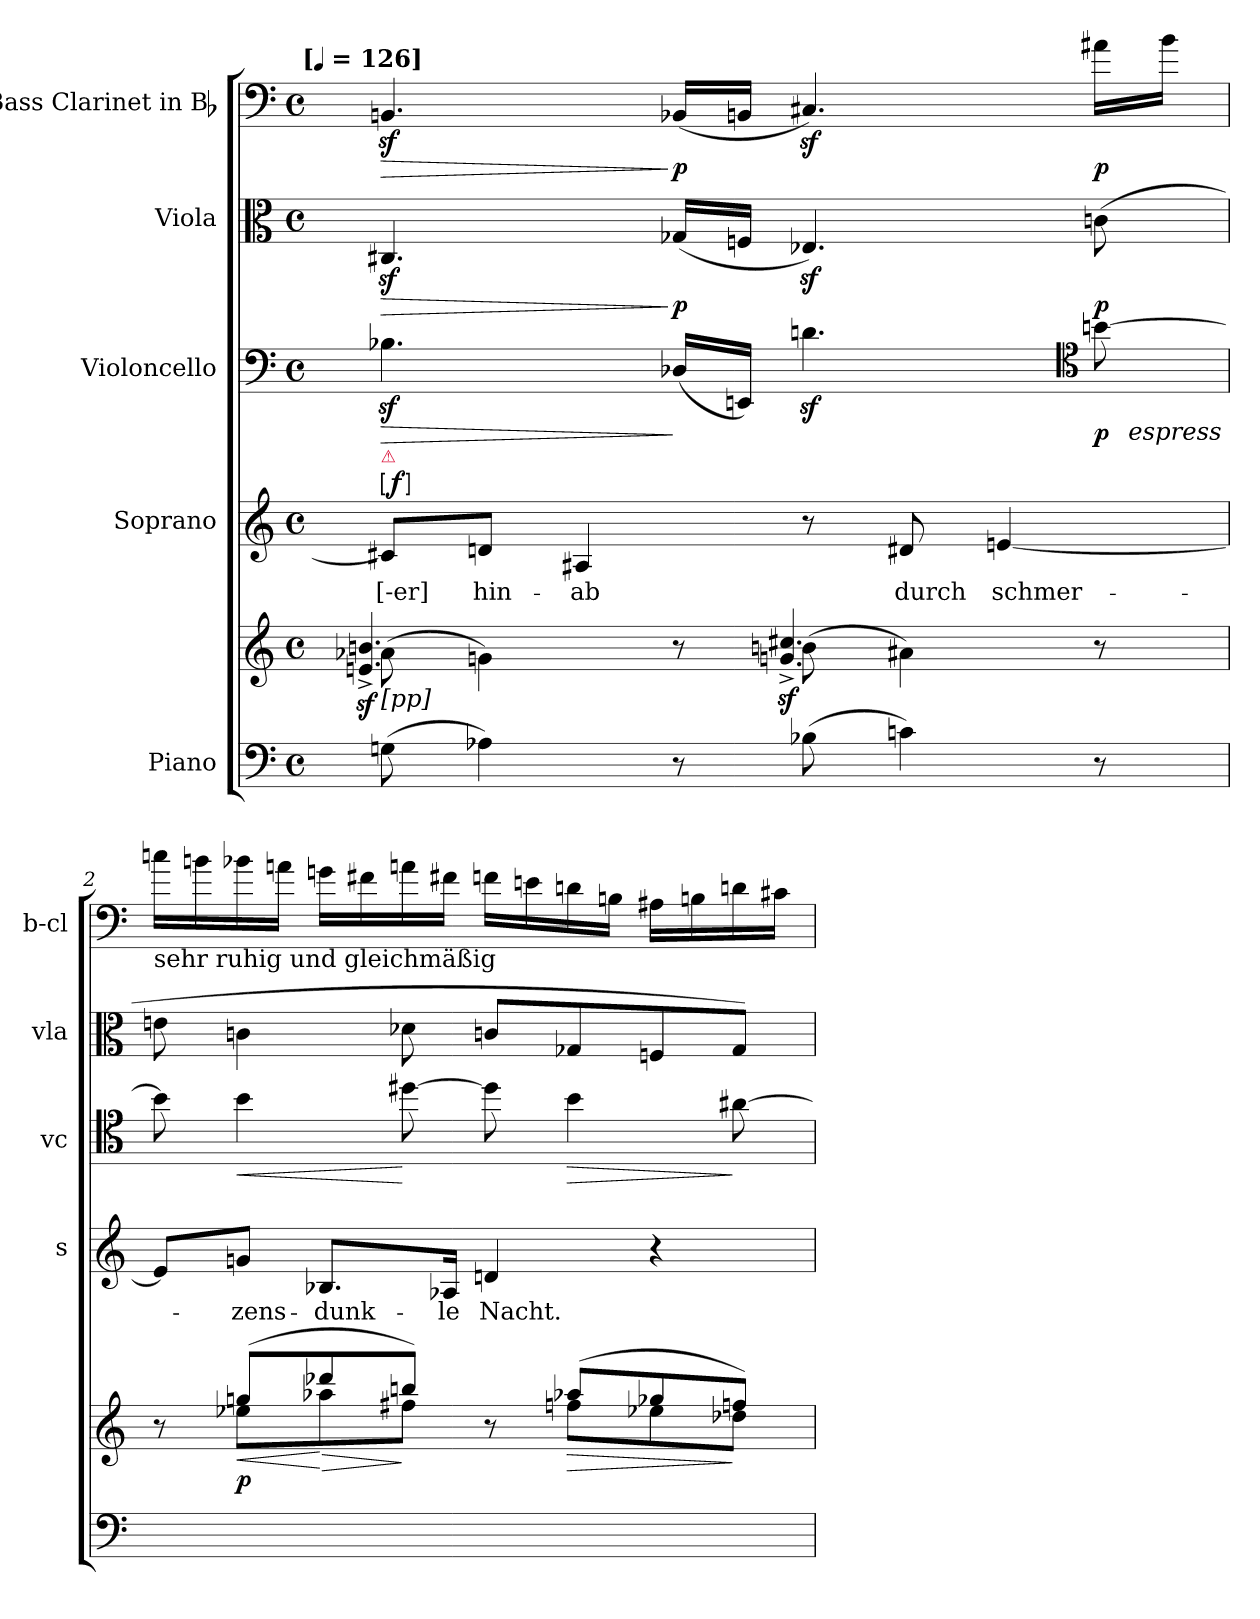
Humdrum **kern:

**kern	**kern	**dynam	**kern	**text	**dynam	**kern	**dynam	**kern	**dynam	**kern	**dynam
*part5	*part5	*part5	*part4	*part4	*part4	*part3	*part3	*part2	*part2	*part1	*part1
*staff6	*staff5	*staff5/6	*staff4	*staff4	*staff4	*staff3	*staff3	*staff2	*staff2	*staff1	*staff1
*I"Piano	*	*	*I"Soprano	*	*	*I"Violoncello	*	*I"Viola	*	*I"Bass Clarinet in Bb	*
*	*	*	*I's	*	*	*I'vc	*	*I'vla	*	*I'b-cl	*
*clefF4	*clefG2	*	*clefG2	*	*	*clefF4	*	*clefC3	*	*clefF4	*
*	*	*	*	*	*	*	*	*	*	*ITrd1c2	*
*k[]	*k[]	*	*k[]	*	*	*k[]	*	*k[]	*	*k[b-e-]	*
!!LO:TX:omd:t=[[quarter] = 126]
*M4/4	*M4/4	*	*M4/4	*	*	*M4/4	*	*M4/4	*	*M4/4	*
*met(c)	*met(c)	*	*met(c)	*	*	*met(c)	*	*met(c)	*	*met(c)	*
*MM126	*MM126	*	*MM126	*	*	*MM126	*	*MM126	*	*MM126	*
=1	=1	=1	=1	=1	=1	=1	=1	=1	=1	=1	=1
*	*^	*	*	*	*	*	*	*	*	*	*
!	!	!	!	!LO:TX:a:color=crimson:t=⚠	!	!	!	!	!	!	!	!
!	!LO:TX:b:t=[pp]	!	!	!	!	!	!	!	!	!	!	!
!	!	!	!	!	!	!LO:DY:a:ed=brack	!	!LO:HP:b	!	!LO:HP:b	!	!LO:HP:b
(8Gn	(8a-X\	4.enz^/ 4.bnz^/	.	8c#X/L]	[-er]	f	4.B-Xz	>	4.C#Xzi	>	4.AAnzi	>
4A-X)	4gn\)	.	.	8dn/J	hin-	.	.	.	.	.	.	.
.	.	.	.	4A#X	-ab	.	.	.	.	.	.	.
8r	8r	8ryy	.	.	.	.	(16D-XLL	]	(16G-XLL	] p	(16AA-XLL	] p
.	.	.	.	.	.	.	16EEnJJ)	.	16FnJJ	.	16AAnJJ	.
(8B-X	(8bn\	4.gnz^/ 4.cc#Xz^/	.	8r	.	.	4.dnz	.	4.E-Xz)	.	4.BBnz)	.
4cn)	4a#X\)	.	.	8d#X	durch	.	.	.	.	.	.	.
.	.	.	.	[4en	schmer-	.	.	.	.	.	.	.
*	*	*	*	*	*	*	*clefC4	*	*	*	*	*
!	!	!	!	!	!	!	!	!LO:DY:t=%s espress	!	!	!	!
8r	8r	8ryy	.	.	.	.	[8bn	p	(8cn	p	16g#XLL	p
.	.	.	.	.	.	.	.	.	.	.	16aJJ	.
=2	=2	=2	=2	=2	=2	=2	=2	=2	=2	=2	=2	=2
!	!	!	!	!	!	!	!	!	!	!	!LO:TX:b:t=sehr ruhig und gleichmäßig	!
1ryy	8r	8ryy	.	8e/L]	.	.	8b]	.	8en	.	16b-XLL	.
.	.	.	.	.	.	.	.	.	.	.	16an	.
!	!	!	!LO:HP:b	!	!	!	!	!LO:HP:b	!	!	!	!
.	(8ggnL	8ee-XL	< p	8gn/J	-zens-	.	4b	<	4cn	.	16a-X	.
.	.	.	.	.	.	.	.	.	.	.	16gnJJ	.
!	!	!	!LO:HP:n=1:b	!	!	!	!	!	!	!	!	!
.	8ddd-X	8aa-X	[ >	8.B-X/L	-dunk-	.	.	.	.	.	16fnLL	.
.	.	.	.	.	.	.	.	.	.	.	16en	.
.	8bbnJ)	8ff#XJ	]	.	.	.	[8dd#X	[	8d-X	.	16gn	.
.	.	.	.	16A-X/Jk	-le	.	.	.	.	.	16enJJ	.
.	8r	8ryy	.	4dn	Nacht.	.	8dd#]	.	8cnL	.	16e-XLL	.
.	.	.	.	.	.	.	.	.	.	.	16dn	.
!	!	!	!LO:HP:b	!	!	!	!	!LO:HP:b	!	!	!	!
.	(8aa-XL	8ffnL	>	.	.	.	4b	>	8G-X	.	16cn	.
.	.	.	.	.	.	.	.	.	.	.	16AnJJ	.
.	8gg-X	8ee-X	.	4r	.	.	.	.	8Fn	.	16G#XLL	.
.	.	.	.	.	.	.	.	.	.	.	16An	.
.	8ffnJ)	8dd-XJ	]	.	.	.	[8a#X	]	8G-J)	.	16cn	.
.	.	.	.	.	.	.	.	.	.	.	16BnJJ	.
*	*v	*v	*	*	*	*	*	*	*	*	*	*
=	=	=	=	=	=	=	=	=	=	=	=
*-	*-	*-	*-	*-	*-	*-	*-	*-	*-	*-	*-
